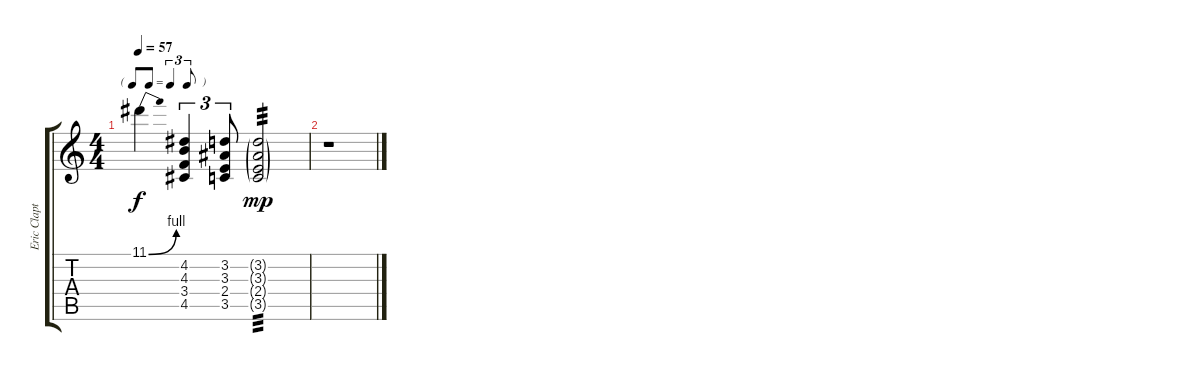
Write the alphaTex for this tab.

\track ("Eric Clapton Guitar I" "Eric Clapt") {instrument distortionguitar}
\staff {score tabs}
\tuning (E4 B3 G3 D3 A2 E2) {hide}
\ts (4 4)
\tf triplet8th
\tempo 57
\clef g2
\ks c
11.1{be (bend 0 0 60 4)}.4{dy f} (4.2 4.3 3.4 4.5).4{tu (3 2)} (3.2 3.3 2.4 3.5).8{tu (3 2)} (3.2{g} 3.3{g} 2.4{g} 3.5{g}).2{tp 3 dy mp} |
r.1
